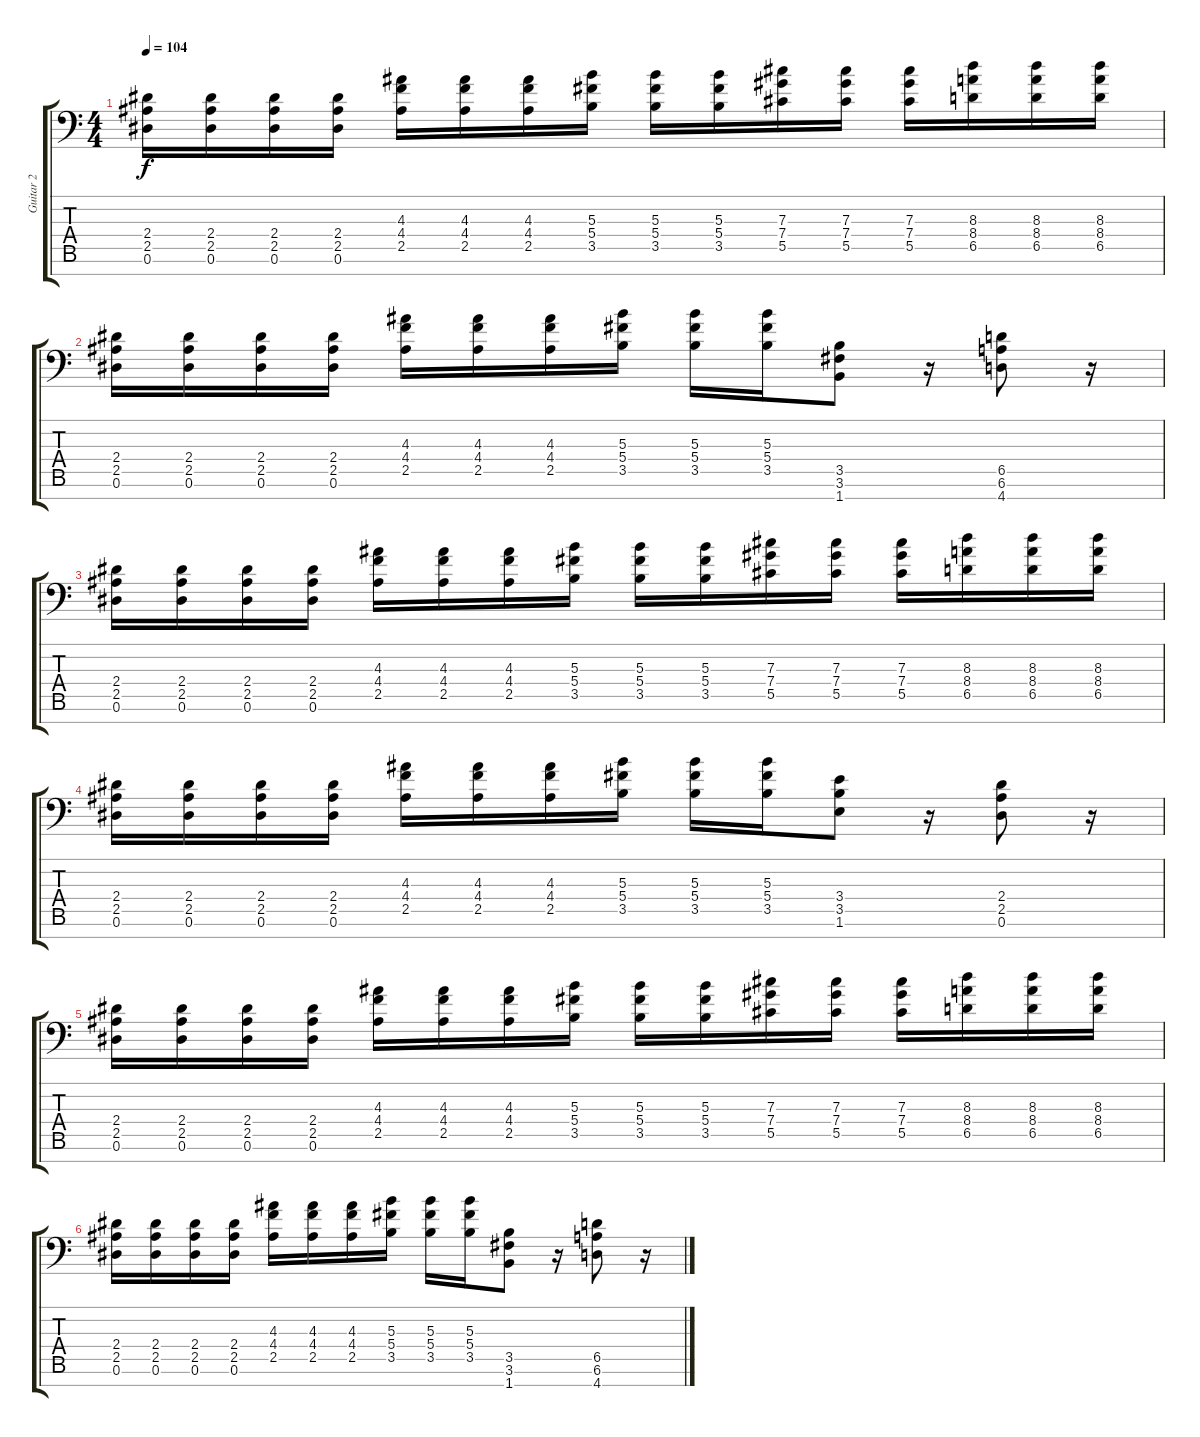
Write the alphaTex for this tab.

\track ("Guitar 2" "Guitar 2") {instrument distortionguitar}
\staff {score tabs}
\tuning (Eb4 Bb3 Gb3 Db3 Ab2 Eb2 Bb1) {hide}
\ts (4 4)
\tempo 104
\clef f4
\ks c
(2.4 2.5 0.6).16{dy f} (2.4 2.5 0.6).16 (2.4 2.5 0.6).16 (2.4 2.5 0.6).16 (4.3 4.4 2.5).16 (4.3 4.4 2.5).16 (4.3 4.4 2.5).16 (5.3 5.4 3.5).16 (5.3 5.4 3.5).16 (5.3 5.4 3.5).16 (7.3 7.4 5.5).16 (7.3 7.4 5.5).16 (7.3 7.4 5.5).16 (8.3 8.4 6.5).16 (8.3 8.4 6.5).16 (8.3 8.4 6.5).16 |
(2.4 2.5 0.6).16 (2.4 2.5 0.6).16 (2.4 2.5 0.6).16 (2.4 2.5 0.6).16 (4.3 4.4 2.5).16 (4.3 4.4 2.5).16 (4.3 4.4 2.5).16 (5.3 5.4 3.5).16 (5.3 5.4 3.5).16 (5.3 5.4 3.5).16 (3.5 3.6 1.7).8 r.16 (6.5 6.6 4.7).8 r.16 |
(2.4 2.5 0.6).16 (2.4 2.5 0.6).16 (2.4 2.5 0.6).16 (2.4 2.5 0.6).16 (4.3 4.4 2.5).16 (4.3 4.4 2.5).16 (4.3 4.4 2.5).16 (5.3 5.4 3.5).16 (5.3 5.4 3.5).16 (5.3 5.4 3.5).16 (7.3 7.4 5.5).16 (7.3 7.4 5.5).16 (7.3 7.4 5.5).16 (8.3 8.4 6.5).16 (8.3 8.4 6.5).16 (8.3 8.4 6.5).16 |
(2.4 2.5 0.6).16 (2.4 2.5 0.6).16 (2.4 2.5 0.6).16 (2.4 2.5 0.6).16 (4.3 4.4 2.5).16 (4.3 4.4 2.5).16 (4.3 4.4 2.5).16 (5.3 5.4 3.5).16 (5.3 5.4 3.5).16 (5.3 5.4 3.5).16 (3.4 3.5 1.6).8 r.16 (2.4 2.5 0.6).8 r.16 |
(2.4 2.5 0.6).16 (2.4 2.5 0.6).16 (2.4 2.5 0.6).16 (2.4 2.5 0.6).16 (4.3 4.4 2.5).16 (4.3 4.4 2.5).16 (4.3 4.4 2.5).16 (5.3 5.4 3.5).16 (5.3 5.4 3.5).16 (5.3 5.4 3.5).16 (7.3 7.4 5.5).16 (7.3 7.4 5.5).16 (7.3 7.4 5.5).16 (8.3 8.4 6.5).16 (8.3 8.4 6.5).16 (8.3 8.4 6.5).16 |
(2.4 2.5 0.6).16 (2.4 2.5 0.6).16 (2.4 2.5 0.6).16 (2.4 2.5 0.6).16 (4.3 4.4 2.5).16 (4.3 4.4 2.5).16 (4.3 4.4 2.5).16 (5.3 5.4 3.5).16 (5.3 5.4 3.5).16 (5.3 5.4 3.5).16 (3.5 3.6 1.7).8 r.16 (6.5 6.6 4.7).8 r.16
